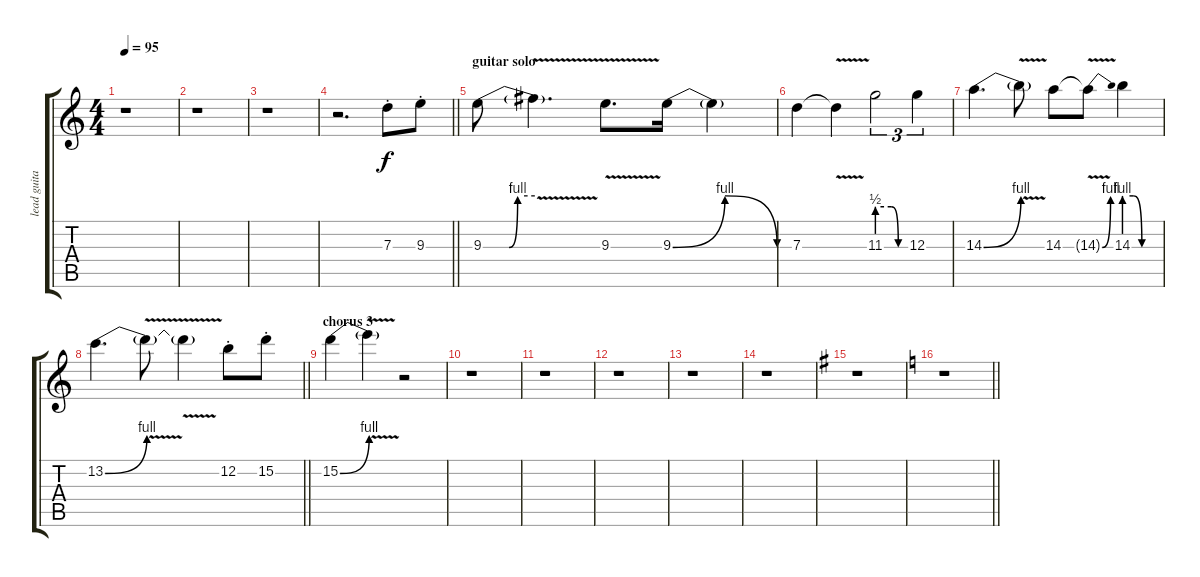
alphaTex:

\track ("lead guitar" "lead guita") {instrument overdrivenguitar}
\staff {score tabs}
\tuning (E4 B3 G3 D3 A2 E2) {hide}
\ts (4 4)
\tempo 95
\clef g2
\ks c
r.1{dy f} |
r.1 |
r.1 |
\barLineRight lightlight
r.2{d} 7.3{st}.8 9.3{st}.8 |
\section ("" "guitar solo")
9.3{be (custom 0 0 30 0 40 4 60 4)}.8 9.3{v t}.4{d} 9.3{v}.8{d} 9.3{be (bendrelease 0 0 15 4 15 4 60 0)}.16 9.3{t}.4 |
7.3.4 7.3{v t}.4 11.3{be (custom 0 2 30 2 45 0 60 0)}.2{tu (3 2)} 12.3.4{tu (3 2)} |
14.3{be (bend 0 0 60 4)}.4{d} 14.3{v t}.8 14.3.8 14.3{be (bend 0 0 60 4) v t}.8 14.3{be (custom 0 4 15 4 30 0 60 0)}.4 |
\barLineRight lightlight
13.2{be (bend 0 0 60 4)}.4{d} 13.2{v t}.8 13.2{t}.4 12.2{st}.8 15.2{st}.8 |
\section ("" "chorus 3")
15.2{be (bend 0 0 60 4)}.4 15.2{v t}.4 r.2 |
r.1 |
r.1 |
r.1 |
r.1 |
r.1 |
\ks g
r.1 |
\barLineRight lightlight
\ks c
r.1
